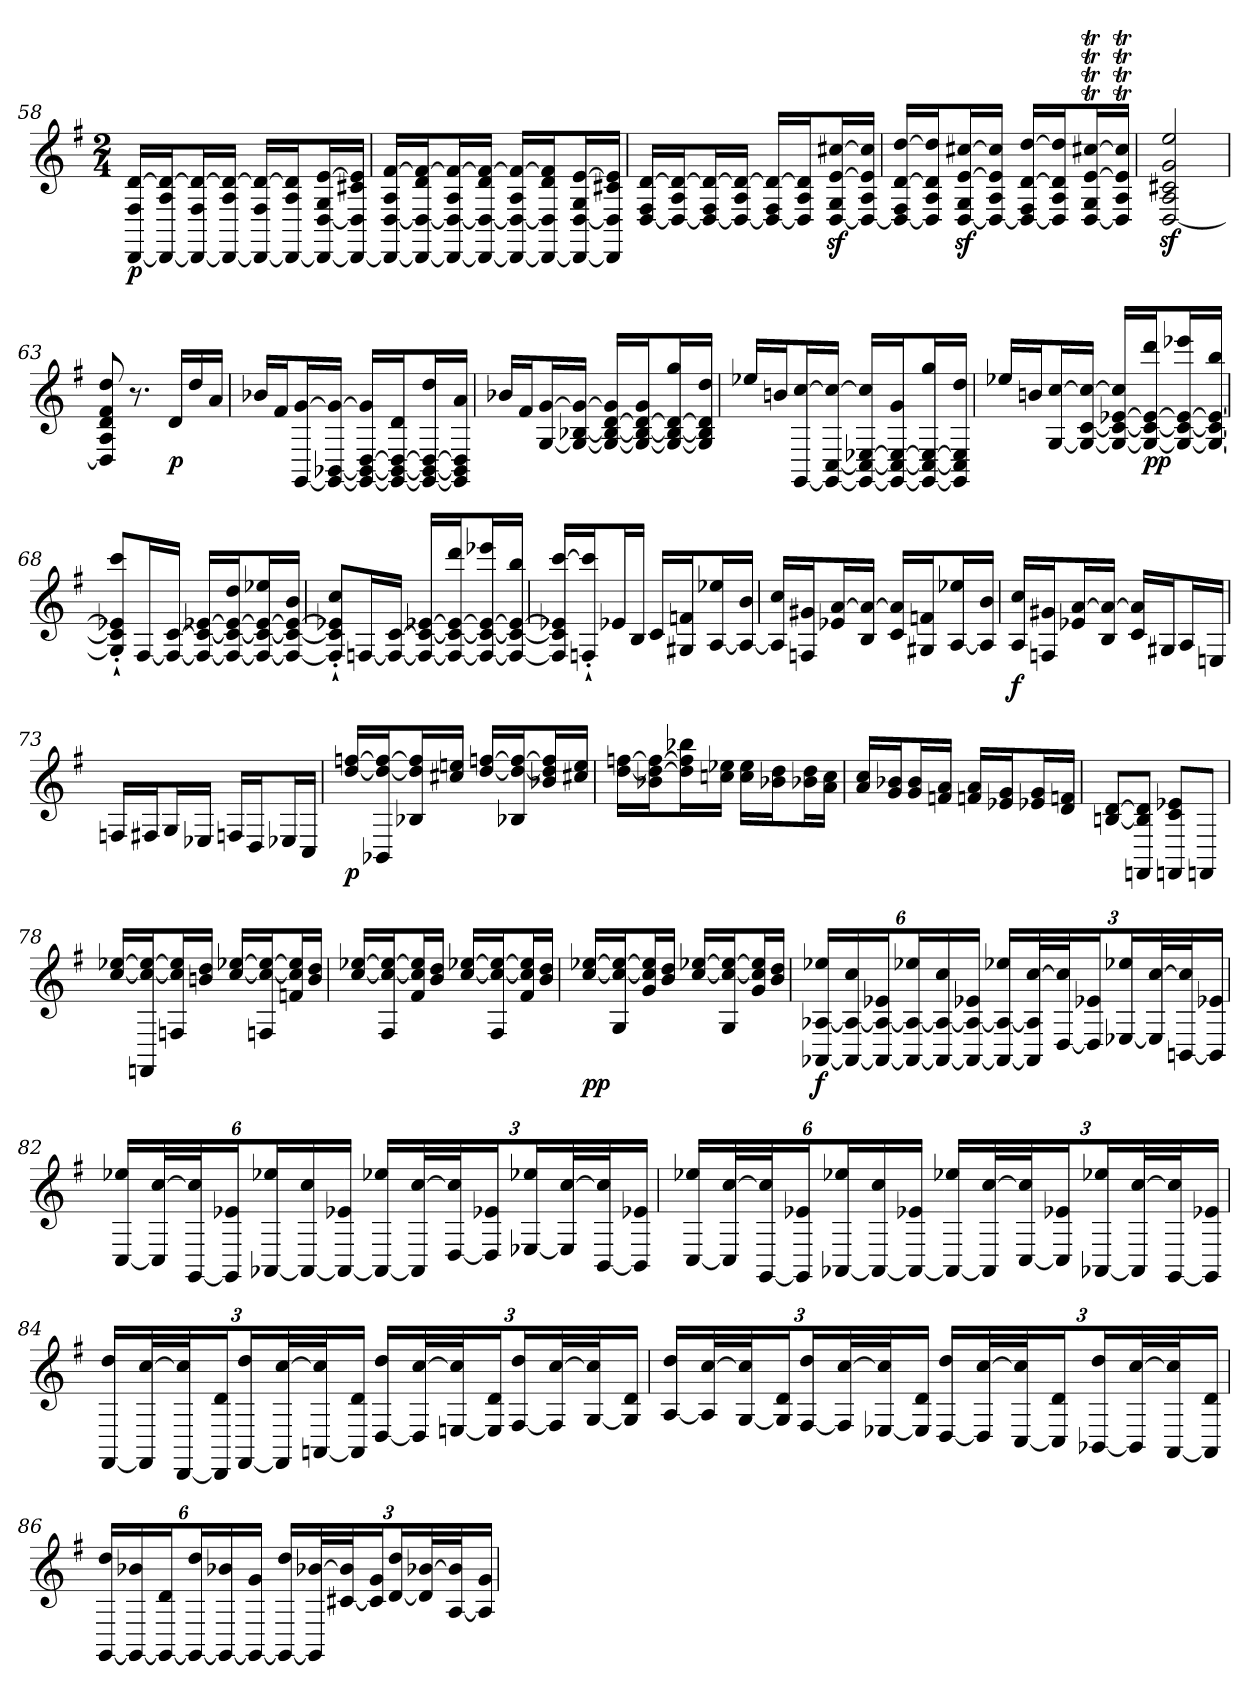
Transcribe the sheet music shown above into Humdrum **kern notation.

**kern	**dynam
*part1	*part1
*staff1	*staff1
*clefG2	*
*k[f#]	*
*G:	*
*M2/4	*
=58	=58
[16DD 16F# [16dLL	p
16DD_ 16A 16d_J	.
16DD_ 16F# 16d_L	.
16DD_ 16A 16d_JJ	.
16DD_ 16F# 16d_LL	.
16DD_ 16A 16d]J	.
16DD_ [16D 16G [16eL	.
16DD_ 16D] 16c#X 16e]JJ	.
=59	=59
16DD_ [16D 16A [16f#LL	.
16DD_ 16D_ 16d 16f#_J	.
16DD_ 16D_ 16A 16f#_L	.
16DD_ 16D_ 16d 16f#_JJ	.
16DD_ 16D_ 16A 16f#_LL	.
16DD_ 16D] 16d 16f#]J	.
16DD_ [16D 16G [16eL	.
16DD] 16D] 16c#X 16e]JJ	.
=60	=60
[16D 16F# [16dLL	.
16D_ 16A 16d_J	.
16D_ 16F# 16d_L	.
16D_ 16A 16d_JJ	.
16D_ 16F# 16d_LL	.
16D] 16A 16d]J	.
[16Dz 16Gz [16ez [16cc#XzL	.
16D_ 16A 16e] 16cc#]JJ	.
=61	=61
16D_ 16F# [16d [16ddLL	.
16D] 16A 16d] 16dd]J	.
[16Dz 16Gz [16ez [16cc#XzL	.
16D_ 16A 16e] 16cc#]JJ	.
16D_ 16F# [16d [16ddLL	.
16D] 16A 16d] 16dd]J	.
[16DT 16GT [16eT [16cc#XTL	.
16D]T 16AT 16e]T 16cc#]TJJ	.
=62	=62
[2Dz 2Az 2c#Xz 2gz 2eez	.
=63	=63
8D] 8A 8d 8f# 8dd	.
8.r	.
16dLL	p
16dd	.
16aJJ	.
=64	=64
16b-XLL	.
16f#J	.
[16GG [16gL	.
16GG_ [16BB-X 16g_JJ	.
16GG_ 16BB-_ [16D 16g]LL	.
16GG_ 16BB-_ 16D_ 16dJ	.
16GG_ 16BB-_ 16D_ 16ddL	.
16GG] 16BB-] 16D] 16aJJ	.
=65	=65
16b-XLL	.
16f#J	.
[16G [16gL	.
16G_ [16B-X 16g_JJ	.
16G_ 16B-_ [16d 16g]LL	.
16G_ 16B-_ 16d_ 16gJ	.
16G_ 16B-_ 16d_ 16ggL	.
16G] 16B-] 16d] 16ddJJ	.
=66	=66
16ee-XLL	.
16bnJ	.
[16GG [16ccL	.
16GG_ [16C 16cc_JJ	.
16GG_ 16C_ [16E-X 16cc]LL	.
16GG_ 16C_ 16E-_ 16gJ	.
16GG_ 16C_ 16E-_ 16ggL	.
16GG] 16C] 16E-] 16ddJJ	.
=67	=67
16ee-XLL	.
16bnJ	.
[16G [16ccL	.
16G_ [16c 16cc_JJ	.
16G_ 16c_ [16e-X 16cc]LL	.
16G_ 16c_ 16e-_ 16dddJ	pp
16G_ 16c_ 16e-_ 16eee-XL	.
16G_ 16c_ 16e-_ 16bbJJ	.
=68	=68
8G]'` 8c]'` 8e-X]'` 8ccc'`L	.
[16F#L	.
16F#_ [16cJJ	.
16F#_ 16c_ [16e-XLL	.
16F#_ 16c_ 16e-_ 16ddJ	.
16F#_ 16c_ 16e-_ 16ee-XL	.
16F#_ 16c_ 16e-_ 16bJJ	.
=69	=69
8F#]'` 8c]'` 8e-X]'` 8cc'`L	.
[16FnL	.
16F_ [16cJJ	.
16F_ 16c_ [16e-XLL	.
16F_ 16c_ 16e-_ 16dddJ	.
16F_ 16c_ 16e-_ 16eee-XL	.
16F_ 16c_ 16e-_ 16bbJJ	.
=70	=70
16Fn] 16c] 16e-X] [16cccLL	.
16Fn'` 16ccc]'`J	.
16e-XL	.
16BJJ	.
16cLL	.
16G#X 16fnJ	.
[16A 16ee-XL	.
16A_ 16bJJ	.
=71	=71
16A] 16ccLL	.
16Fn 16g#XJ	.
16e-X [16aL	.
16B 16a_JJ	.
16c 16a]LL	.
16G#X 16fnJ	.
[16A 16ee-XL	.
16A] 16bJJ	.
=72	=72
16A 16ccLL	f
16Fn 16g#XJ	.
16e-X [16aL	.
16B 16a_JJ	.
16c 16a]LL	.
16G#XJ	.
16AL	.
16EnJJ	.
=73	=73
16FnLL	.
16F#XJ	.
16GL	.
16E-XJJ	.
16FnLL	.
16DJ	.
16E-XL	.
16CJJ	.
=74	=74
[16dd [16ffnLL	p
16BB-X 16dd_ 16ff_J	.
16B-X 16dd] 16ff]L	.
16cc#X 16eenJJ	.
[16dd [16ffnLL	.
16B-X 16dd_ 16ff_J	.
16b-X 16dd] 16ff]L	.
16cc#X 16eeJJ	.
=75	=75
[16dd [16ffnLL	.
16b-X 16dd_ 16ff_J	.
16dd] 16ff] 16bb-XL	.
16ccn 16ee-XJJ	.
16cc 16ee-LL	.
16b-X 16ddJ	.
16b-X 16ddL	.
16a 16ccJJ	.
=76	=76
16a 16ccLL	.
16g 16b-XJ	.
16g 16b-L	.
16fn 16aJJ	.
16fn 16aLL	.
16e-X 16gJ	.
16e-X 16gL	.
16d 16fnJJ	.
=77	=77
[8Bn [8dL	.
8FFn 8B] 8d]J	.
8FFn 8c 8e-XL	.
8FFnJ	.
=78	=78
[16cc [16ee-XLL	.
16FFn 16cc_ 16ee-_J	.
16Fn 16cc] 16ee-]L	.
16bn 16ddJJ	.
[16cc [16ee-XLL	.
16Fn 16cc_ 16ee-_J	.
16fn 16cc] 16ee-]L	.
16b 16ddJJ	.
=79	=79
[16cc [16ee-XLL	.
16F# 16cc_ 16ee-_J	.
16f# 16cc] 16ee-]L	.
16b 16ddJJ	.
[16cc [16ee-XLL	.
16F# 16cc_ 16ee-_J	.
16f# 16cc] 16ee-]L	.
16b 16ddJJ	.
=80	=80
[16cc [16ee-XLL	pp
16G 16cc_ 16ee-_J	.
16g 16cc] 16ee-]L	.
16b 16ddJJ	.
[16cc [16ee-XLL	.
16G 16cc_ 16ee-_J	.
16g 16cc] 16ee-]L	.
16b 16ddJJ	.
=81	=81
[24AA-X [24A-X 24ee-XLL	f
24AA-_ 24A-_ 24cc	.
24AA-_ 24A-_ 24e-XJ	.
24AA-_ 24A-_ 24ee-XL	.
24AA-_ 24A-_ 24cc	.
24AA-_ 24A-_ 24e-XJJ	.
24AA-_ 24A-_ 24ee-XLL	.
48AA-] 48A-] [48ccL	.
[48D 48cc]J	.
24D] 24e-XJ	.
[24E-X 24ee-XL	.
48E-] [48ccL	.
[48BBn 48cc]J	.
24BB] 24e-XJJ	.
=82	=82
[24C 24ee-XLL	.
48C] [48ccL	.
[48GG 48cc]J	.
24GG] 24e-XJ	.
[24AA-X 24ee-XL	.
24AA-_ 24cc	.
24AA-_ 24e-XJJ	.
24AA-_ 24ee-XLL	.
48AA-] [48ccL	.
[48D 48cc]J	.
24D] 24e-XJ	.
[24E-X 24ee-XL	.
48E-] [48ccL	.
[48BB 48cc]J	.
24BB] 24e-XJJ	.
=83	=83
[24C 24ee-XLL	.
48C] [48ccL	.
[48GG 48cc]J	.
24GG] 24e-XJ	.
[24AA-X 24ee-XL	.
24AA-_ 24cc	.
24AA-_ 24e-XJJ	.
24AA-_ 24ee-XLL	.
48AA-] [48ccL	.
[48C 48cc]J	.
24C] 24e-XJ	.
[24AA-X 24ee-XL	.
48AA-] [48ccL	.
[48GG 48cc]J	.
24GG] 24e-XJJ	.
=84	=84
[24FF# 24ddLL	.
48FF#] [48ccL	.
[48DD 48cc]J	.
24DD] 24dJ	.
[24FF# 24ddL	.
48FF#] [48ccL	.
[48AAn 48cc]J	.
24AA] 24dJJ	.
[24D 24ddLL	.
48D] [48ccL	.
[48En 48cc]J	.
24E] 24dJ	.
[24F# 24ddL	.
48F#] [48ccL	.
[48G 48cc]J	.
24G] 24dJJ	.
=85	=85
[24A 24ddLL	.
48A] [48ccL	.
[48G 48cc]J	.
24G] 24dJ	.
[24F# 24ddL	.
48F#] [48ccL	.
[48E-X 48cc]J	.
24E-] 24dJJ	.
[24D 24ddLL	.
48D] [48ccL	.
[48C 48cc]J	.
24C] 24dJ	.
[24BB-X 24ddL	.
48BB-] [48ccL	.
[48AA 48cc]J	.
24AA] 24dJJ	.
=86	=86
[24GG 24ddLL	.
24GG_ 24b-X	.
24GG_ 24dJ	.
24GG_ 24ddL	.
24GG_ 24b-X	.
24GG_ 24gJJ	.
24GG_ 24ddLL	.
48GG] [48b-XL	.
[48c#X 48b-]J	.
24c#] 24gJ	.
[24d 24ddL	.
48d] [48b-XL	.
[48A 48b-]J	.
24A] 24gJJ	.
=	=
*-	*-
